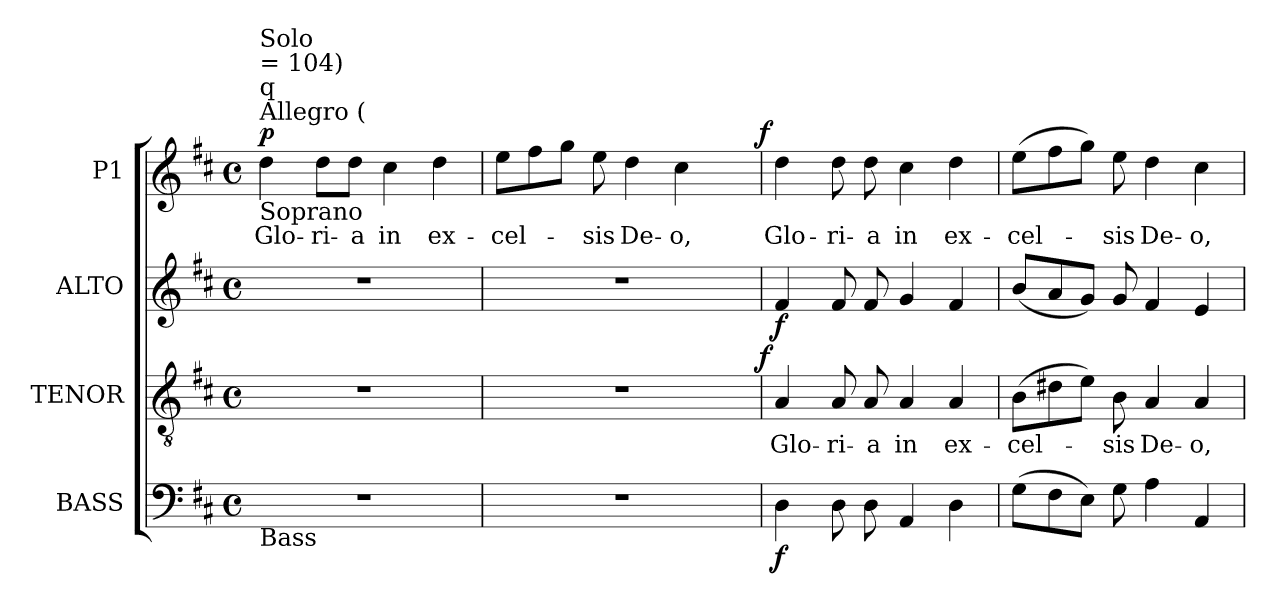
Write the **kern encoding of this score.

**kern	**dynam	**kern	**text	**dynam	**kern	**dynam	**kern	**text	**dynam
*part4	*part4	*part3	*part3	*part3	*part2	*part2	*part1	*part1	*part1
*staff4	*staff4	*staff3	*staff3	*staff3	*staff2	*staff2	*staff1	*staff1	*staff1
*I"BASS	*	*I"TENOR	*	*	*I"ALTO	*	*I"P1	*	*
!!LO:PB:g=z
*clefF4	*	*clefGv2	*	*	*clefG2	*	*clefG2	*	*
*	*	*ITrd7c12	*	*	*	*	*	*	*
*k[f#c#]	*	*k[f#c#]	*	*	*k[f#c#]	*	*k[f#c#]	*	*
*D:	*	*D:	*	*	*D:	*	*D:	*	*
*M4/4	*	*M4/4	*	*	*M4/4	*	*M4/4	*	*
*met(c)	*	*met(c)	*	*	*met(c)	*	*met(c)	*	*
=1	=1	=1	=1	=1	=1	=1	=1	=1	=1
!	!	!	!	!	!	!	!LO:TX:b:t=Soprano	!	!
!	!	!	!	!	!	!	!LO:TX:a:t=Allegro (	!	!
!	!	!	!	!	!	!	!LO:TX:t=q	!	!
!	!	!	!	!	!	!	!LO:TX:t== 104)	!	!
!	!	!	!	!	!	!	!LO:TX:a:t=Solo	!	!
!LO:TX:b:t=Bass	!	!	!	!	!	!	!	!	!
!	!	!	!	!	!	!	!	!LO:LY:b:color=#000000	!
1r	.	1r	.	.	1r	.	4ddi\	Glo-	p
!	!	!	!	!	!	!	!	!LO:LY:b:color=#000000	!
.	.	.	.	.	.	.	8ddi\L	-ri-	.
!	!	!	!	!	!	!	!	!LO:LY:b:color=#000000	!
.	.	.	.	.	.	.	8ddi\J	-a	.
!	!	!	!	!	!	!	!	!LO:LY:b:color=#000000	!
.	.	.	.	.	.	.	4cc#i\	in	.
!	!	!	!	!	!	!	!	!LO:LY:b:color=#000000	!
.	.	.	.	.	.	.	4ddi\	ex-	.
=2	=2	=2	=2	=2	=2	=2	=2	=2	=2
!	!	!	!	!	!	!	!	!LO:LY:b:color=#000000	!
*	*	*^	*	*	*	*	*^	*	*
1r	.	1r	2ryy	.	.	1r	.	8eei\L	2ryy	-cel-	.
.	.	.	.	.	.	.	.	8ff#i\	.	.	.
.	.	.	.	.	.	.	.	8ggi\J	.	.	.
!	!	!	!	!	!	!	!	!	!	!LO:LY:b:color=#000000	!
.	.	.	.	.	.	.	.	8eei\	.	-sis	.
!	!	!	!	!	!	!	!	!	!	!LO:LY:b:color=#000000	!
.	.	.	4ryy	.	.	.	.	4ddi\	4ryy	De-	.
!	!	!	!	!	!	!	!	!	!	!LO:LY:b:color=#000000	!
.	.	.	8ryy	.	.	.	.	4cc#i\	8ryy	-o,	.
.	.	.	16ryy	.	.	.	.	.	16ryy	.	.
.	.	.	32ryy	.	.	.	.	.	32ryy	.	.
.	.	.	64ryy	.	.	.	.	.	64ryy	.	.
.	.	.	128...ryy	.	.	.	.	.	128...ryy	.	.
.	.	.	1024ryy	.	f	.	.	.	1024ryy	.	f
*	*	*v	*v	*	*	*	*	*v	*v	*	*
=3	=3	=3	=3	=3	=3	=3	=3	=3	=3
*	*	*^	*	*	*	*	*^	*	*
!	!	!	!	!LO:LY:b:color=#000000	!	!	!	!	!	!	!
*	*	*v	*v	*	*	*	*	*v	*v	*	*
*	*	*^	*	*	*	*	*^	*	*
!	!	!	!	!	!	!	!	!LO:TX:a:t=Tutti	!	!	!
!	!	!LO:TX:a:t=Tutti	!	!	!	!	!	!	!	!	!
!	!	!	!	!	!	!	!	!	!	!LO:LY:b:color=#000000	!
*	*	*v	*v	*	*	*	*	*v	*v	*	*
4Di\	f	4AAi/	Glo-	.	4f#i/	f	4ddi\	Glo-	.
!	!	!	!LO:LY:b:color=#000000	!	!	!	!	!	!
!	!	!	!	!	!	!	!	!LO:LY:b:color=#000000	!
8Di\	.	8AAi/	-ri-	.	8f#i/	.	8ddi\	-ri-	.
!	!	!	!LO:LY:b:color=#000000	!	!	!	!	!	!
!	!	!	!	!	!	!	!	!LO:LY:b:color=#000000	!
8Di\	.	8AAi/	-a	.	8f#i/	.	8ddi\	-a	.
!	!	!	!LO:LY:b:color=#000000	!	!	!	!	!	!
!	!	!	!	!	!	!	!	!LO:LY:b:color=#000000	!
4AAi/	.	4AAi/	in	.	4gi/	.	4cc#i\	in	.
!	!	!	!LO:LY:b:color=#000000	!	!	!	!	!	!
!	!	!	!	!	!	!	!	!LO:LY:b:color=#000000	!
4Di\	.	4AAi/	ex-	.	4f#i/	.	4ddi\	ex-	.
=4	=4	=4	=4	=4	=4	=4	=4	=4	=4
!	!	!	!LO:LY:b:color=#000000	!	!	!	!	!	!
!	!	!	!	!	!	!	!	!LO:LY:b:color=#000000	!
(8Gi\L	.	(8BBi\L	-cel-	.	(8bi/L	.	(8eei\L	-cel-	.
8F#i\	.	8D#Xi\	.	.	8ai/	.	8ff#i\	.	.
8Ei\J)	.	8Ei\J)	.	.	8gi/J)	.	8ggi\J)	.	.
!	!	!	!LO:LY:b:color=#000000	!	!	!	!	!	!
!	!	!	!	!	!	!	!	!LO:LY:b:color=#000000	!
8Gi\	.	8BBi\	-sis	.	8gi/	.	8eei\	-sis	.
!	!	!	!LO:LY:b:color=#000000	!	!	!	!	!	!
!	!	!	!	!	!	!	!	!LO:LY:b:color=#000000	!
4Ai\	.	4AAi/	De-	.	4f#i/	.	4ddi\	De-	.
!	!	!	!LO:LY:b:color=#000000	!	!	!	!	!	!
!	!	!	!	!	!	!	!	!LO:LY:b:color=#000000	!
4AAi/	.	4AAi/	-o,	.	4ei/	.	4cc#i\	-o,	.
=	=	=	=	=	=	=	=	=	=
*-	*-	*-	*-	*-	*-	*-	*-	*-	*-
